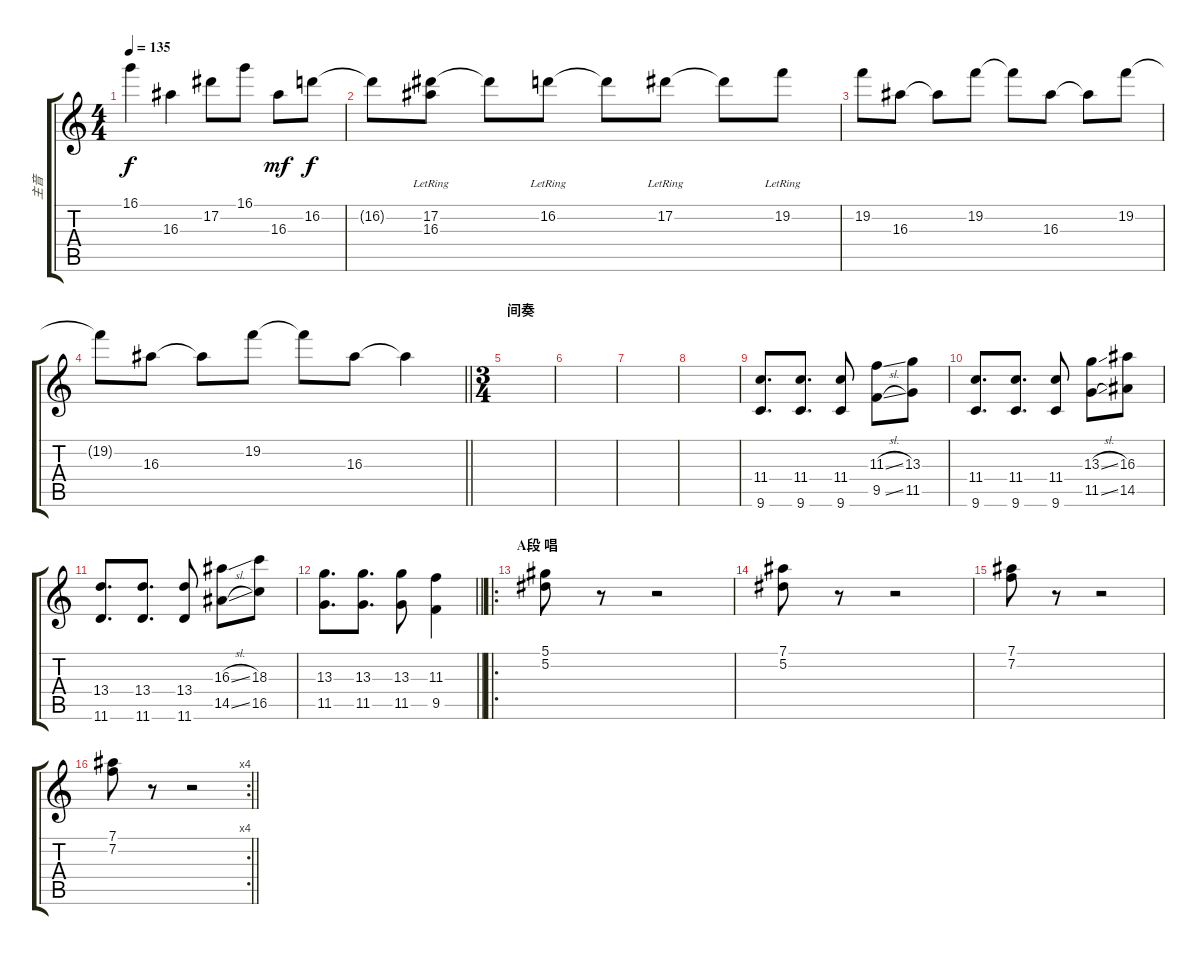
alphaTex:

\track ("主音" "主音") {instrument distortionguitar}
\staff {score tabs}
\tuning (Eb4 Bb3 Gb3 Db3 Ab2 Eb2) {hide}
\ts (4 4)
\tempo 135
\clef g2
\ks c
16.1.4{dy f} 16.3.4 17.2.8 16.1.8 16.3.8{dy mf} 16.2.8{dy f} |
16.2{t}.8 (17.2{lr} 16.3{lr}).8 17.2{t}.8 16.2{lr}.8 16.2{t}.8 17.2{lr}.8 17.2{t}.8 19.2{lr}.8 |
19.2.8 16.3.8 16.3{t}.8 19.2.8 19.2{t}.8 16.3.8 16.3{t}.8 19.2.8 |
\barLineRight lightlight
19.2{t}.8 16.3.8 16.3{t}.8 19.2.8 19.2{t}.8 16.3.8 16.3{t}.4 |
\ts (3 4)
\section ("" "间奏")
|
|
|
|
(11.4 9.6).8{d} (11.4 9.6).8{d} (11.4 9.6).8 (11.3{sl} 9.5{sl}).8 (13.3 11.5).8 |
(11.4 9.6).8{d} (11.4 9.6).8{d} (11.4 9.6).8 (13.3{sl} 11.5{sl}).8 (16.3 14.5).8 |
(13.4 11.6).8{d} (13.4 11.6).8{d} (13.4 11.6).8 (16.3{sl} 14.5{sl}).8 (18.3 16.5).8 |
\barLineRight lightlight
(13.3 11.5).8{d} (13.3 11.5).8{d} (13.3 11.5).8 (11.3 9.5).4 |
\ro
\section ("" "A段 唱")
(5.1 5.2).8 r.8 r.2 |
(7.1 5.2).8 r.8 r.2 |
(7.1 7.2).8 r.8 r.2 |
\rc 4
\barLineRight lightlight
(7.1 7.2).8 r.8 r.2
